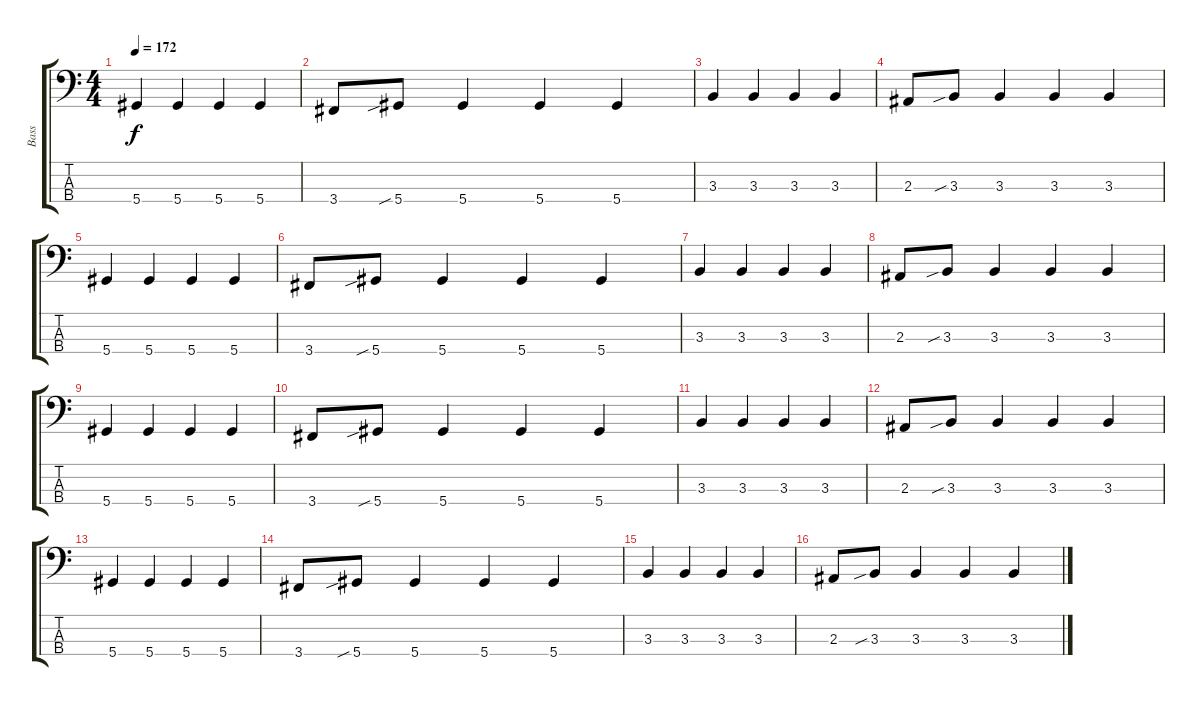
\track ("Bass" "Bass") {instrument electricbassfinger}
\staff {score tabs}
\tuning (Gb2 Db2 Ab1 Eb1) {hide}
\ts (4 4)
\tempo 172
\clef f4
\ks c
5.4.4{dy f} 5.4.4 5.4.4 5.4.4 |
3.4.8 5.4{sib}.8 5.4.4 5.4.4 5.4.4 |
3.3.4 3.3.4 3.3.4 3.3.4 |
2.3.8 3.3{sib}.8 3.3.4 3.3.4 3.3.4 |
5.4.4 5.4.4 5.4.4 5.4.4 |
3.4.8 5.4{sib}.8 5.4.4 5.4.4 5.4.4 |
3.3.4 3.3.4 3.3.4 3.3.4 |
2.3.8 3.3{sib}.8 3.3.4 3.3.4 3.3.4 |
5.4.4 5.4.4 5.4.4 5.4.4 |
3.4.8 5.4{sib}.8 5.4.4 5.4.4 5.4.4 |
3.3.4 3.3.4 3.3.4 3.3.4 |
2.3.8 3.3{sib}.8 3.3.4 3.3.4 3.3.4 |
5.4.4 5.4.4 5.4.4 5.4.4 |
3.4.8 5.4{sib}.8 5.4.4 5.4.4 5.4.4 |
3.3.4 3.3.4 3.3.4 3.3.4 |
2.3.8 3.3{sib}.8 3.3.4 3.3.4 3.3.4
